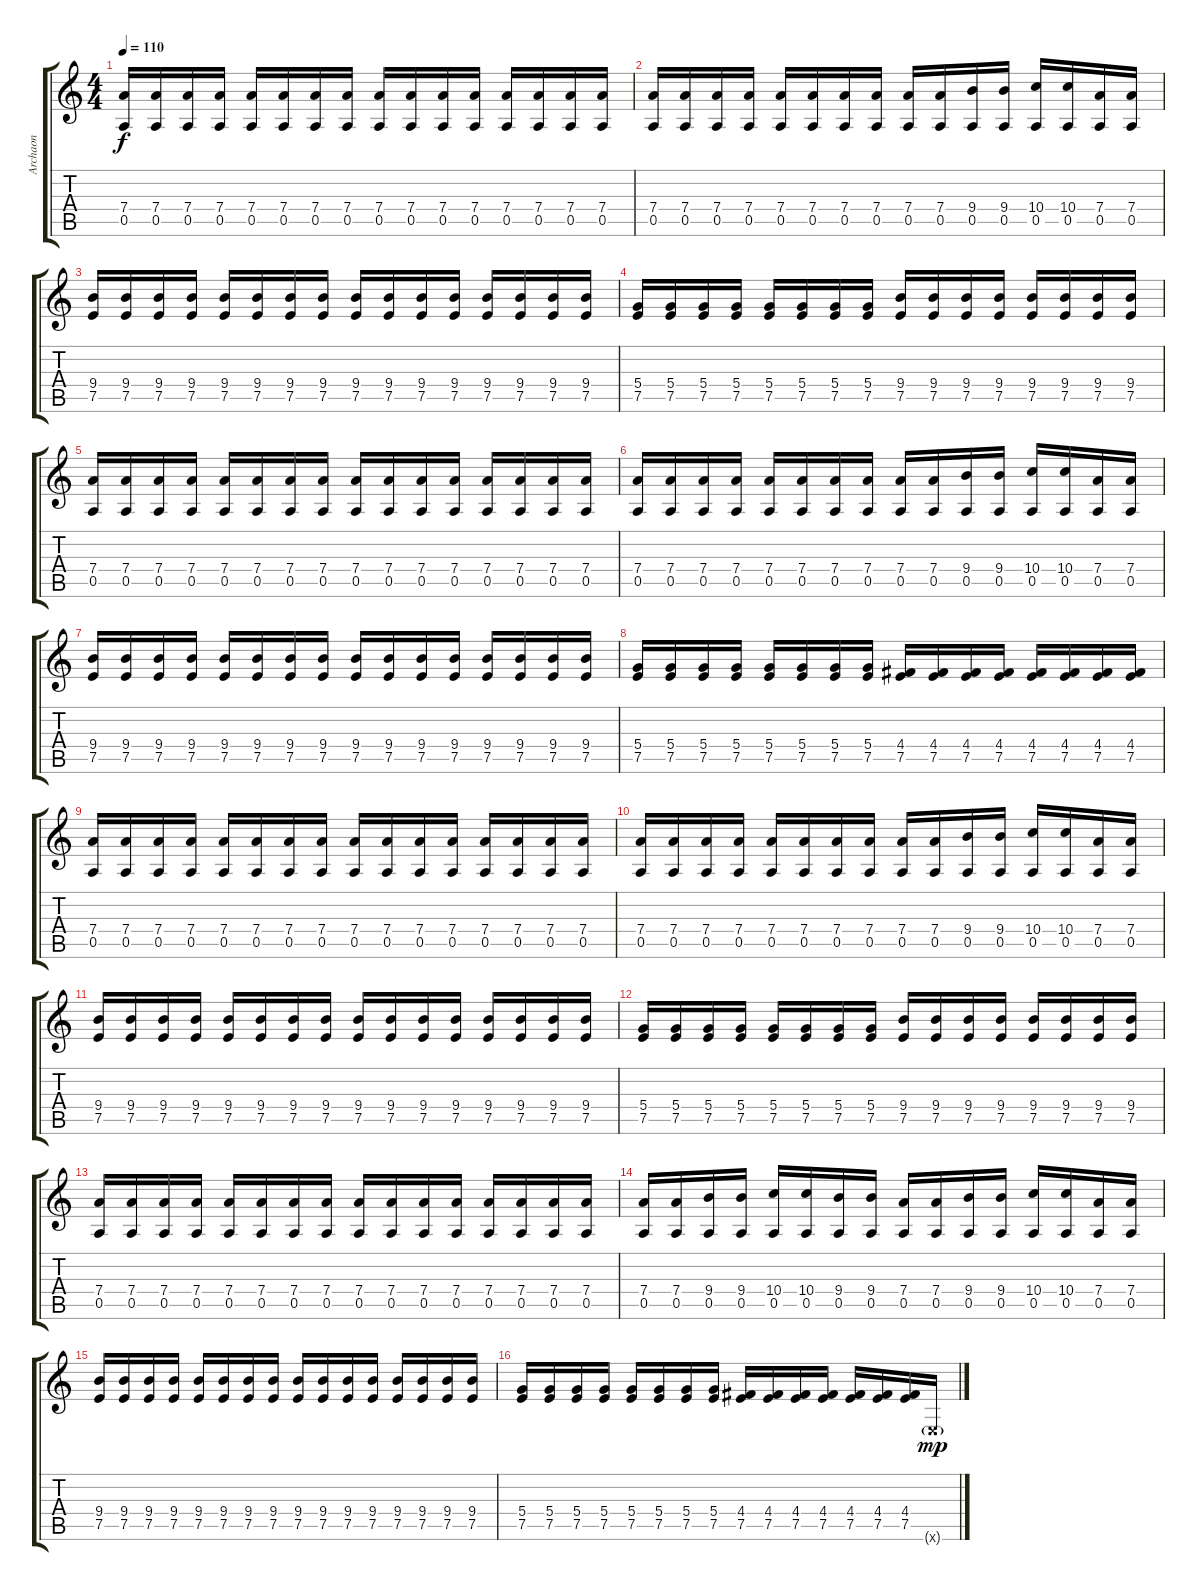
\track ("Archaon" "Archaon") {instrument distortionguitar}
\staff {score tabs}
\tuning (E4 B3 G3 D3 A2 E2) {hide}
\ts (4 4)
\tempo 110
\clef g2
\ks c
(7.4 0.5).16{dy f} (7.4 0.5).16 (7.4 0.5).16 (7.4 0.5).16 (7.4 0.5).16 (7.4 0.5).16 (7.4 0.5).16 (7.4 0.5).16 (7.4 0.5).16 (7.4 0.5).16 (7.4 0.5).16 (7.4 0.5).16 (7.4 0.5).16 (7.4 0.5).16 (7.4 0.5).16 (7.4 0.5).16 |
(7.4 0.5).16 (7.4 0.5).16 (7.4 0.5).16 (7.4 0.5).16 (7.4 0.5).16 (7.4 0.5).16 (7.4 0.5).16 (7.4 0.5).16 (7.4 0.5).16 (7.4 0.5).16 (9.4 0.5).16 (9.4 0.5).16 (10.4 0.5).16 (10.4 0.5).16 (7.4 0.5).16 (7.4 0.5).16 |
(9.4 7.5).16 (9.4 7.5).16 (9.4 7.5).16 (9.4 7.5).16 (9.4 7.5).16 (9.4 7.5).16 (9.4 7.5).16 (9.4 7.5).16 (9.4 7.5).16 (9.4 7.5).16 (9.4 7.5).16 (9.4 7.5).16 (9.4 7.5).16 (9.4 7.5).16 (9.4 7.5).16 (9.4 7.5).16 |
(5.4 7.5).16 (5.4 7.5).16 (5.4 7.5).16 (5.4 7.5).16 (5.4 7.5).16 (5.4 7.5).16 (5.4 7.5).16 (5.4 7.5).16 (9.4 7.5).16 (9.4 7.5).16 (9.4 7.5).16 (9.4 7.5).16 (9.4 7.5).16 (9.4 7.5).16 (9.4 7.5).16 (9.4 7.5).16 |
(7.4 0.5).16 (7.4 0.5).16 (7.4 0.5).16 (7.4 0.5).16 (7.4 0.5).16 (7.4 0.5).16 (7.4 0.5).16 (7.4 0.5).16 (7.4 0.5).16 (7.4 0.5).16 (7.4 0.5).16 (7.4 0.5).16 (7.4 0.5).16 (7.4 0.5).16 (7.4 0.5).16 (7.4 0.5).16 |
(7.4 0.5).16 (7.4 0.5).16 (7.4 0.5).16 (7.4 0.5).16 (7.4 0.5).16 (7.4 0.5).16 (7.4 0.5).16 (7.4 0.5).16 (7.4 0.5).16 (7.4 0.5).16 (9.4 0.5).16 (9.4 0.5).16 (10.4 0.5).16 (10.4 0.5).16 (7.4 0.5).16 (7.4 0.5).16 |
(9.4 7.5).16 (9.4 7.5).16 (9.4 7.5).16 (9.4 7.5).16 (9.4 7.5).16 (9.4 7.5).16 (9.4 7.5).16 (9.4 7.5).16 (9.4 7.5).16 (9.4 7.5).16 (9.4 7.5).16 (9.4 7.5).16 (9.4 7.5).16 (9.4 7.5).16 (9.4 7.5).16 (9.4 7.5).16 |
(5.4 7.5).16 (5.4 7.5).16 (5.4 7.5).16 (5.4 7.5).16 (5.4 7.5).16 (5.4 7.5).16 (5.4 7.5).16 (5.4 7.5).16 (4.4 7.5).16 (4.4 7.5).16 (4.4 7.5).16 (4.4 7.5).16 (4.4 7.5).16 (4.4 7.5).16 (4.4 7.5).16 (4.4 7.5).16 |
(7.4 0.5).16 (7.4 0.5).16 (7.4 0.5).16 (7.4 0.5).16 (7.4 0.5).16 (7.4 0.5).16 (7.4 0.5).16 (7.4 0.5).16 (7.4 0.5).16 (7.4 0.5).16 (7.4 0.5).16 (7.4 0.5).16 (7.4 0.5).16 (7.4 0.5).16 (7.4 0.5).16 (7.4 0.5).16 |
(7.4 0.5).16 (7.4 0.5).16 (7.4 0.5).16 (7.4 0.5).16 (7.4 0.5).16 (7.4 0.5).16 (7.4 0.5).16 (7.4 0.5).16 (7.4 0.5).16 (7.4 0.5).16 (9.4 0.5).16 (9.4 0.5).16 (10.4 0.5).16 (10.4 0.5).16 (7.4 0.5).16 (7.4 0.5).16 |
(9.4 7.5).16 (9.4 7.5).16 (9.4 7.5).16 (9.4 7.5).16 (9.4 7.5).16 (9.4 7.5).16 (9.4 7.5).16 (9.4 7.5).16 (9.4 7.5).16 (9.4 7.5).16 (9.4 7.5).16 (9.4 7.5).16 (9.4 7.5).16 (9.4 7.5).16 (9.4 7.5).16 (9.4 7.5).16 |
(5.4 7.5).16 (5.4 7.5).16 (5.4 7.5).16 (5.4 7.5).16 (5.4 7.5).16 (5.4 7.5).16 (5.4 7.5).16 (5.4 7.5).16 (9.4 7.5).16 (9.4 7.5).16 (9.4 7.5).16 (9.4 7.5).16 (9.4 7.5).16 (9.4 7.5).16 (9.4 7.5).16 (9.4 7.5).16 |
(7.4 0.5).16 (7.4 0.5).16 (7.4 0.5).16 (7.4 0.5).16 (7.4 0.5).16 (7.4 0.5).16 (7.4 0.5).16 (7.4 0.5).16 (7.4 0.5).16 (7.4 0.5).16 (7.4 0.5).16 (7.4 0.5).16 (7.4 0.5).16 (7.4 0.5).16 (7.4 0.5).16 (7.4 0.5).16 |
(7.4 0.5).16 (7.4 0.5).16 (9.4 0.5).16 (9.4 0.5).16 (10.4 0.5).16 (10.4 0.5).16 (9.4 0.5).16 (9.4 0.5).16 (7.4 0.5).16 (7.4 0.5).16 (9.4 0.5).16 (9.4 0.5).16 (10.4 0.5).16 (10.4 0.5).16 (7.4 0.5).16 (7.4 0.5).16 |
(9.4 7.5).16 (9.4 7.5).16 (9.4 7.5).16 (9.4 7.5).16 (9.4 7.5).16 (9.4 7.5).16 (9.4 7.5).16 (9.4 7.5).16 (9.4 7.5).16 (9.4 7.5).16 (9.4 7.5).16 (9.4 7.5).16 (9.4 7.5).16 (9.4 7.5).16 (9.4 7.5).16 (9.4 7.5).16 |
(5.4 7.5).16 (5.4 7.5).16 (5.4 7.5).16 (5.4 7.5).16 (5.4 7.5).16 (5.4 7.5).16 (5.4 7.5).16 (5.4 7.5).16 (4.4 7.5).16 (4.4 7.5).16 (4.4 7.5).16 (4.4 7.5).16 (4.4 7.5).16 (4.4 7.5).16 (4.4 7.5).16 0.6{g x}.16{dy mp}
